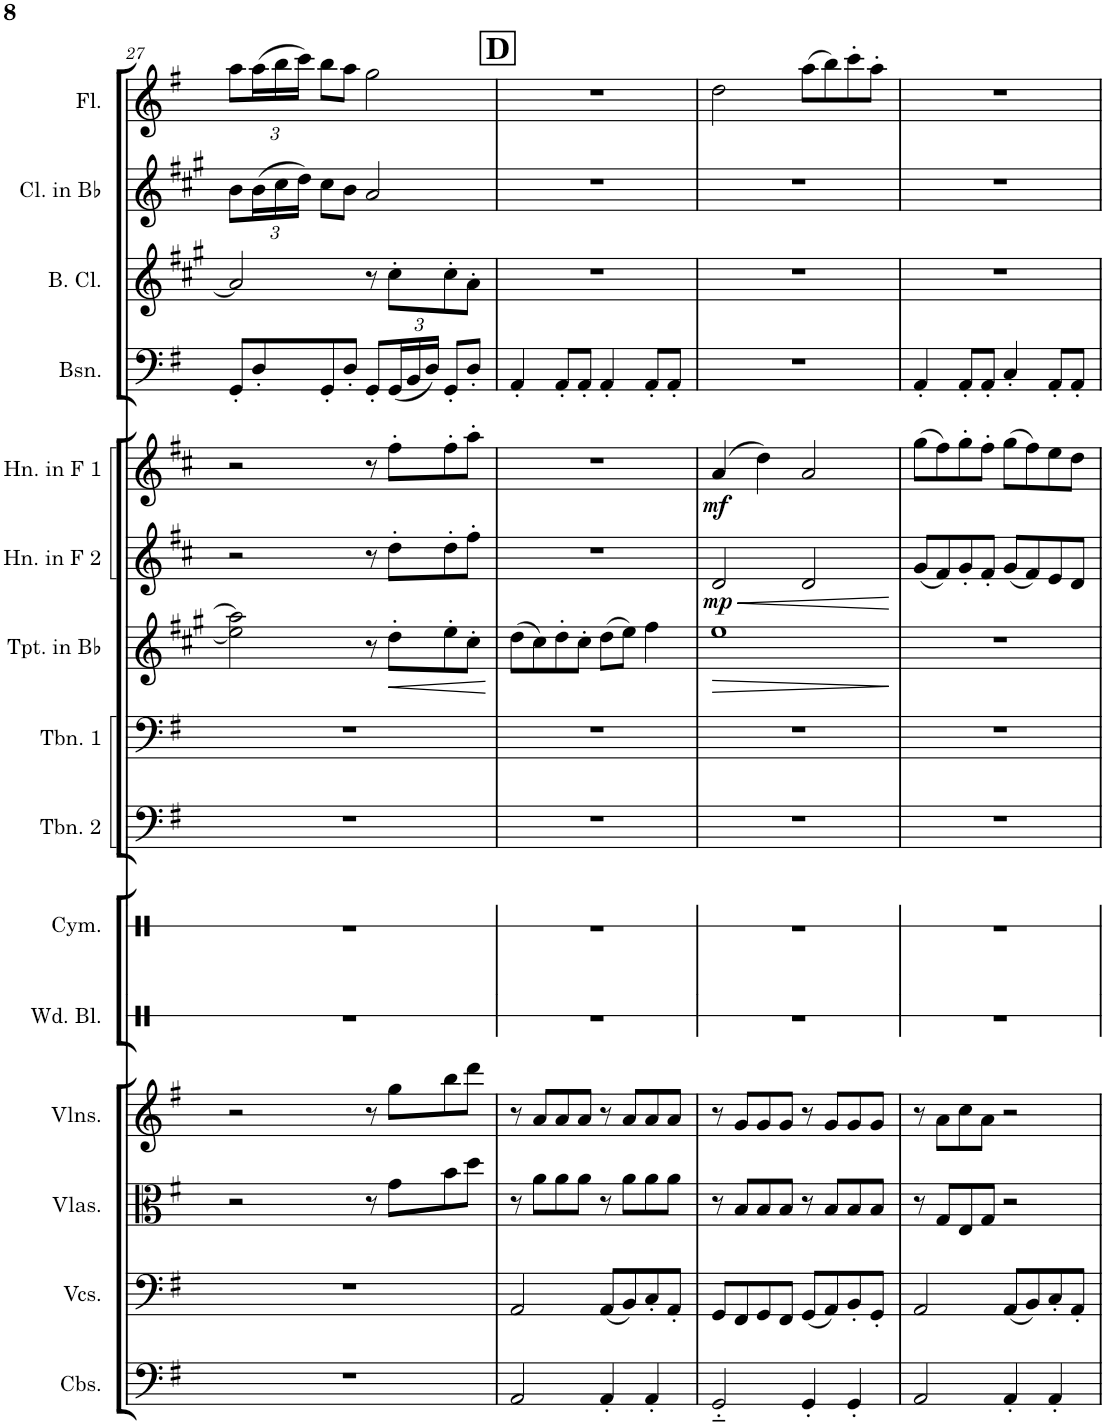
**kern	**kern	**kern	**kern	**kern	**kern	**kern	**kern	**kern	**dynam	**kern	**dynam	**kern	**dynam	**kern	**kern	**kern	**kern
*part15	*part14	*part13	*part12	*part11	*part10	*part9	*part8	*part7	*part7	*part6	*part6	*part5	*part5	*part4	*part3	*part2	*part1
*staff15	*staff14	*staff13	*staff12	*staff11	*staff10	*staff9	*staff8	*staff7	*staff7	*staff6	*staff6	*staff5	*staff5	*staff4	*staff3	*staff2	*staff1
*I"Contrabasses	*I"Violoncellos	*I"Violas	*I"Violins	*I"Wood Blocks	*I"Cymbals	*I"Trombone 2	*I"Trombone 1	*I"Trumpet in Bb	*	*I"Horn in F 2	*	*I"Horn in F 1	*	*I"Bassoon	*I"Bass Clarinet	*I"Clarinet in Bb	*I"Flute
*I'Cbs.	*I'Vcs.	*I'Vlas.	*I'Vlns.	*I'Wd. Bl.	*I'Cym.	*I'Tbn. 2	*I'Tbn. 1	*I'Tpt. in Bb	*	*I'Hn. in F 2	*	*I'Hn. in F 1	*	*I'Bsn.	*I'B. Cl.	*I'Cl. in Bb	*I'Fl.
!!LO:PB:g=z
*clefF4	*clefF4	*clefC3	*clefG2	*clefX	*clefX	*clefF4	*clefF4	*clefG2	*	*clefG2	*	*clefG2	*	*clefF4	*clefG2	*clefG2	*clefG2
*Trd7c12	*	*	*	*	*	*	*	*Trd1c2	*	*Trd4c7	*	*Trd4c7	*	*	*Trd8c14	*Trd1c2	*
*k[f#]	*k[f#]	*k[f#]	*k[f#]	*k[]	*k[]	*k[f#]	*k[f#]	*k[f#c#g#]	*	*k[f#c#]	*	*k[f#c#]	*	*k[f#]	*k[f#c#g#]	*k[f#c#g#]	*k[f#]
*M4/4	*M4/4	*M4/4	*M4/4	*M4/4	*M4/4	*M4/4	*M4/4	*M4/4	*	*M4/4	*	*M4/4	*	*M4/4	*M4/4	*M4/4	*M4/4
=27	=27	=27	=27	=27	=27	=27	=27	=27	=27	=27	=27	=27	=27	=27	=27	=27	=27
1r	1r	2r	2r	1r	1r	1r	1r	2ee\] 2aa\]	.	2r	.	2r	.	8GG'/L	2a/]	8b\L	8aa\L
*	*	*	*	*	*	*	*	*	*	*	*	*	*	*	*	*Xbrackettup	*Xbrackettup
.	.	.	.	.	.	.	.	.	.	.	.	.	.	8D'/	.	(24b\L	(24aa\L
.	.	.	.	.	.	.	.	.	.	.	.	.	.	.	.	24cc#\	24bb\
.	.	.	.	.	.	.	.	.	.	.	.	.	.	.	.	24dd\JJ)	24ccc\JJ)
.	.	.	.	.	.	.	.	.	.	.	.	.	.	8GG'/	.	8cc#\L	8bb\L
.	.	.	.	.	.	.	.	.	.	.	.	.	.	8D'/J	.	8b\J	8aa\J
.	.	8r	8r	.	.	.	.	8r	.	8r	.	8r	.	8GG'/L	8r	2a/	2gg\
!	!	!	!	!	!	!	!	!	!LO:HP:b	!	!	!	!	!	!	!	!
*	*	*	*	*	*	*	*	*	*	*	*	*	*	*Xbrackettup	*	*	*
.	.	8g\L	8gg\L	.	.	.	.	8dd'\L	<	8dd'\L	.	8ff#'\L	.	(24GG/L	8cc#'\L	.	.
.	.	.	.	.	.	.	.	.	.	.	.	.	.	24BB/	.	.	.
.	.	.	.	.	.	.	.	.	.	.	.	.	.	24D/JJ)	.	.	.
.	.	8b\	8bb\	.	.	.	.	8ee'\	.	8dd'\	.	8ff#'\	.	8GG'/L	8cc#'\	.	.
.	.	8dd\J	8ddd\J	.	.	.	.	8cc#'\J	.	8ff#'\J	.	8aa'\J	.	8D'/J	8a'\J	.	.
.	.	.	.	.	.	.	.	.	[	.	.	.	.	.	.	.	.
!!LO:REH:place=s1:a:B:cj:fs=14:t=D
=28	=28	=28	=28	=28	=28	=28	=28	=28	=28	=28	=28	=28	=28	=28	=28	=28	=28
2AA/	2AA/	8r	8r	1r	1r	1r	1r	(8dd\L	.	1r	.	1r	.	4AA'/	1r	1r	1r
.	.	8a\L	8a/L	.	.	.	.	8cc#\)	.	.	.	.	.	.	.	.	.
.	.	8a\	8a/	.	.	.	.	8dd'\	.	.	.	.	.	8AA'/L	.	.	.
.	.	8a\J	8a/J	.	.	.	.	8cc#'\J	.	.	.	.	.	8AA'/J	.	.	.
4AA'/	(8AA/L	8r	8r	.	.	.	.	(8dd\L	.	.	.	.	.	4AA'/	.	.	.
.	8BB/)	8a\L	8a/L	.	.	.	.	8ee\J)	.	.	.	.	.	.	.	.	.
4AA'/	8C'/	8a\	8a/	.	.	.	.	4ff#\	.	.	.	.	.	8AA'/L	.	.	.
.	8AA'/J	8a\J	8a/J	.	.	.	.	.	.	.	.	.	.	8AA'/J	.	.	.
=29	=29	=29	=29	=29	=29	=29	=29	=29	=29	=29	=29	=29	=29	=29	=29	=29	=29
!	!	!	!	!	!	!	!	!	!LO:HP:b	!	!LO:HP:b	!	!	!	!	!	!
!	!	!	!	!	!	!	!	!	!	!	!LO:DY:n=1:b	!	!LO:DY:b	!	!	!	!
2GG/	8GG/L	8r	8r	1r	1r	1r	1r	1ee	>	2d/	< mp	(4a/	mf	1r	1r	1r	2dd\
.	8FF#/	8B/L	8g/L	.	.	.	.	.	.	.	.	.	.	.	.	.	.
.	8GG/	8B/	8g/	.	.	.	.	.	.	.	.	4dd\)	.	.	.	.	.
.	8FF#/J	8B/J	8g/J	.	.	.	.	.	.	.	.	.	.	.	.	.	.
4GG'/	(8GG/L	8r	8r	.	.	.	.	.	.	2d/	.	2a/	.	.	.	.	(8aa\L
.	8AA/)	8B/L	8g/L	.	.	.	.	.	.	.	.	.	.	.	.	.	8bb\)
4GG'/	8BB'/	8B/	8g/	.	.	.	.	.	.	.	.	.	.	.	.	.	8ccc'\
.	8GG'/J	8B/J	8g/J	.	.	.	.	.	.	.	.	.	.	.	.	.	8aa'\J
.	.	.	.	.	.	.	.	.	]	.	[	.	.	.	.	.	.
=30	=30	=30	=30	=30	=30	=30	=30	=30	=30	=30	=30	=30	=30	=30	=30	=30	=30
2AA/	2AA/	8r	8r	1r	1r	1r	1r	1r	.	(8g/L	.	(8gg\L	.	4AA'/	1r	1r	1r
.	.	8G/L	8a\L	.	.	.	.	.	.	8f#/)	.	8ff#\)	.	.	.	.	.
.	.	8E/	8cc\	.	.	.	.	.	.	8g'/	.	8gg'\	.	8AA'/L	.	.	.
.	.	8G/J	8a\J	.	.	.	.	.	.	8f#'/J	.	8ff#'\J	.	8AA'/J	.	.	.
4AA'/	(8AA/L	2r	2r	.	.	.	.	.	.	(8g/L	.	(8gg\L	.	4C'/	.	.	.
.	8BB/)	.	.	.	.	.	.	.	.	8f#/)	.	8ff#\)	.	.	.	.	.
4AA'/	8C'/	.	.	.	.	.	.	.	.	8e/	.	8ee\	.	8AA'/L	.	.	.
.	8AA'/J	.	.	.	.	.	.	.	.	8d/J	.	8dd\J	.	8AA'/J	.	.	.
=	=	=	=	=	=	=	=	=	=	=	=	=	=	=	=	=	=
*-	*-	*-	*-	*-	*-	*-	*-	*-	*-	*-	*-	*-	*-	*-	*-	*-	*-
